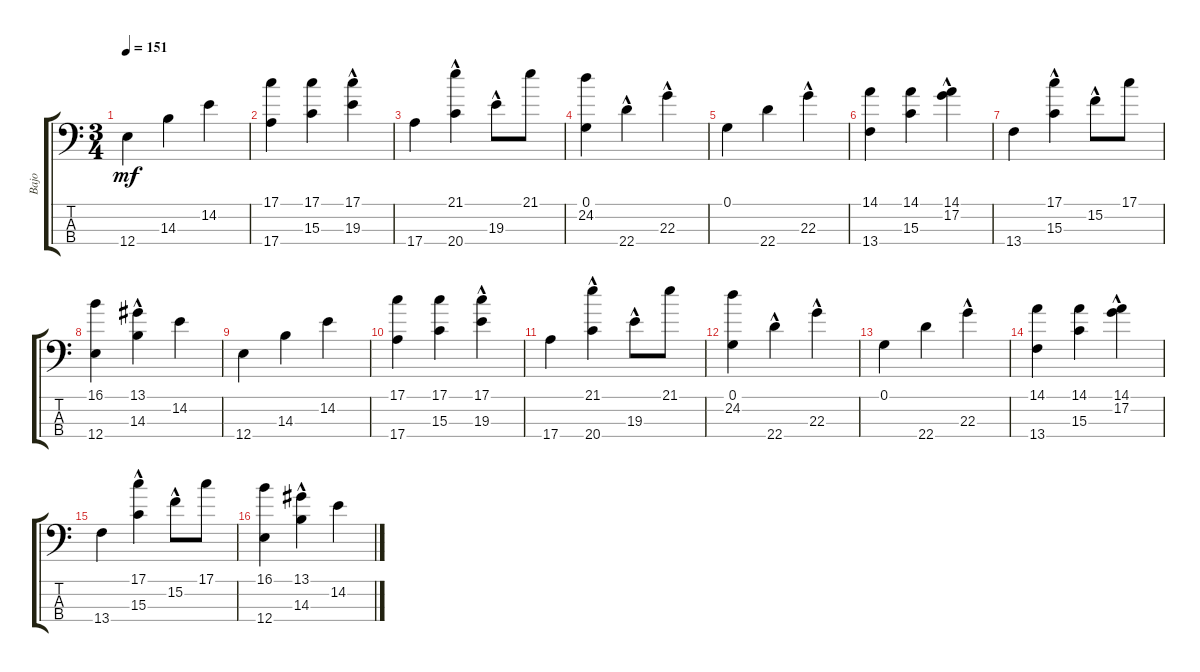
\track ("Bajo" "Bajo") {instrument electricbassfinger}
\staff {score tabs}
\tuning (G2 D2 A1 E1) {hide}
\ts (3 4)
\tempo 151
\clef f4
\ks c
12.4.4{dy mf} 14.3.4 14.2.4 |
(17.1 17.4).4 (17.1 15.3).4 (17.1{hac} 19.3{hac}).4 |
17.4.4 (21.1 20.4{hac}).4 19.3{hac}.8 21.1.8 |
(0.1 24.2).4 22.4{hac}.4 22.3{hac}.4 |
0.1.4 22.4.4 22.3{hac}.4 |
(14.1 13.4).4 (14.1 15.3).4 (14.1{hac} 17.2{hac}).4 |
13.4.4 (17.1 15.3{hac}).4 15.2{hac}.8 17.1.8 |
(16.1 12.4).4 (13.1 14.3{hac}).4 14.2.4 |
12.4.4 14.3.4 14.2.4 |
(17.1 17.4).4 (17.1 15.3).4 (17.1{hac} 19.3{hac}).4 |
17.4.4 (21.1 20.4{hac}).4 19.3{hac}.8 21.1.8 |
(0.1 24.2).4 22.4{hac}.4 22.3{hac}.4 |
0.1.4 22.4.4 22.3{hac}.4 |
(14.1 13.4).4 (14.1 15.3).4 (14.1{hac} 17.2{hac}).4 |
13.4.4 (17.1 15.3{hac}).4 15.2{hac}.8 17.1.8 |
(16.1 12.4).4 (13.1 14.3{hac}).4 14.2.4
